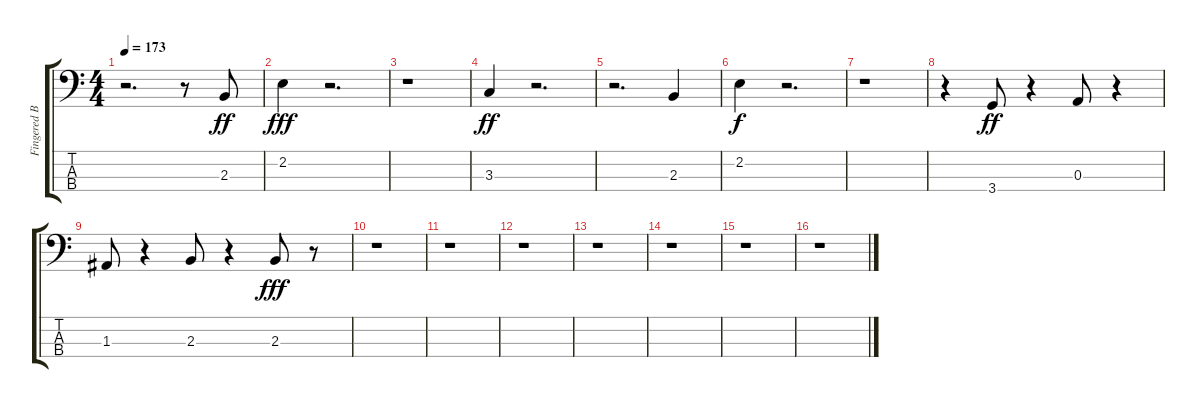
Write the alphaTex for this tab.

\track ("Fingered Bass" "Fingered B") {instrument electricbassfinger}
\staff {score tabs}
\tuning (G2 D2 A1 E1) {hide}
\ts (4 4)
\tempo 173
\clef f4
\ks c
r.2{d dy fff} r.8 2.3.8{dy ff} |
2.2.4{dy fff} r.2{d} |
r.1 |
3.3.4{dy ff} r.2{d} |
r.2{d} 2.3.4 |
2.2.4{dy f} r.2{d} |
r.1 |
r.4 3.4.8{dy ff} r.4 0.3.8 r.4 |
1.3.8 r.4 2.3.8 r.4 2.3.8{dy fff} r.8 |
r.1 |
r.1 |
r.1 |
r.1 |
r.1 |
r.1 |
r.1
